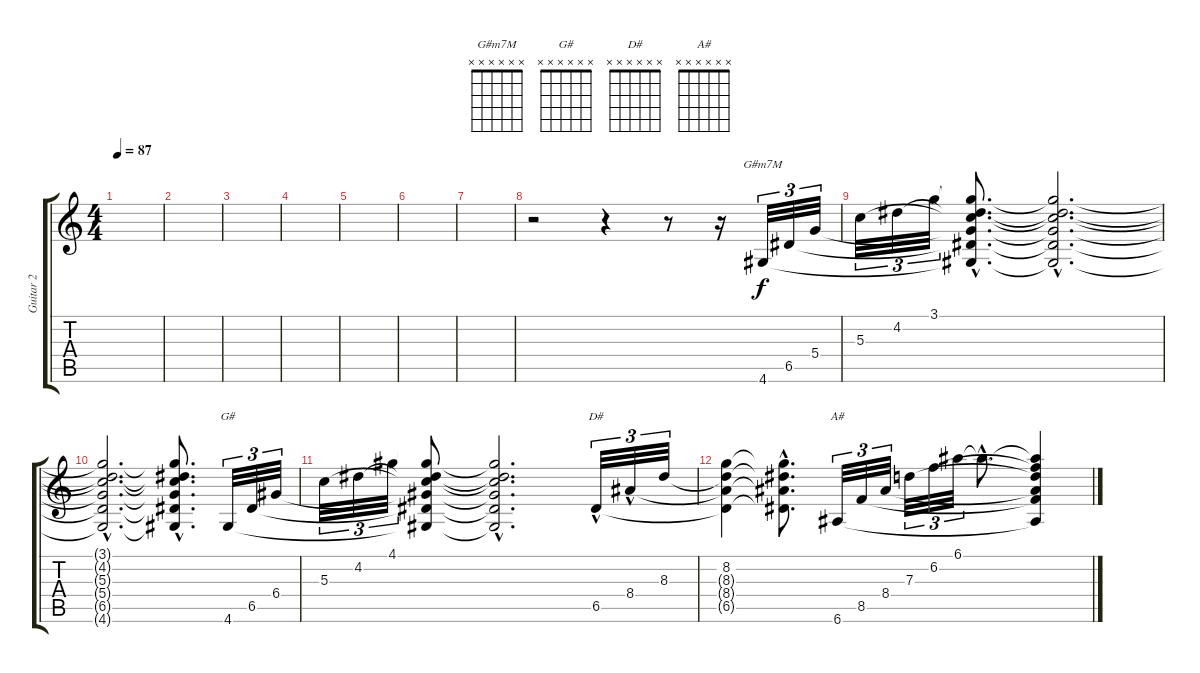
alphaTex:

\track ("Guitar 2" "Guitar 2") {instrument acousticguitarsteel}
\staff {score tabs}
\tuning (E4 B3 G3 D3 A2 E2) {hide}
\chord ("G#m7M" x x x x x x)
\chord ("G#" x x x x x x)
\chord ("D#" x x x x x x)
\chord ("A#" x x x x x x)
\ts (4 4)
\tempo 87
\clef g2
\ks c
|
|
|
|
|
|
|
r.2 r.4 r.8 r.16 4.6.32{tu (3 2) ch "G#m7M" instrument acousticguitarsteel} 6.5.32{tu (3 2)} 5.4.32{tu (3 2)} |
5.3.32{tu (3 2)} 4.2.32{tu (3 2)} 3.1.32{tu (3 2)} (3.1{hac t} 4.2{hac t} 5.3{hac t} 5.4{hac t} 6.5{hac t} 4.6{hac t}).8{d} (3.1{hac t} 4.2{hac t} 5.3{hac t} 5.4{hac t} 6.5{hac t} 4.6{hac t}).2{d} |
(3.1{hac t} 4.2{hac t} 5.3{hac t} 5.4{hac t} 6.5{hac t} 4.6{hac t}).2{d} (3.1{hac t} 4.2{hac t} 5.3{hac t} 5.4{hac t} 6.5{hac t} 4.6{hac t}).8{d} 4.6.32{tu (3 2) ch "G#"} 6.5.32{tu (3 2)} 6.4.32{tu (3 2)} |
5.3.32{tu (3 2)} 4.2.32{tu (3 2)} 4.1.32{tu (3 2)} (4.1{t} 4.2{t} 5.3{t} 6.4{t} 6.5{t} 4.6{t}).8 (4.1{hac t} 4.2{hac t} 5.3{hac t} 6.4{hac t} 6.5{hac t} 4.6{hac t}).2{d} 6.5{hac}.32{tu (3 2) ch "D#"} 8.4{hac}.32{tu (3 2)} 8.3.32{tu (3 2)} |
(8.2 8.3{t} 8.4{t} 6.5{t}).4 (8.2{hac t} 8.3{hac t} 8.4{hac t} 6.5{hac t}).8{d} 6.6.32{tu (3 2) ch "A#"} 8.5.32{tu (3 2)} 8.4.32{tu (3 2)} 7.3.32{tu (3 2)} 6.2.32{tu (3 2)} 6.1.32{tu (3 2)} 6.1{hac t}.8{d} (6.1{t} 6.2{t} 7.3{t} 8.4{t} 8.5{t} 6.6{t}).4
